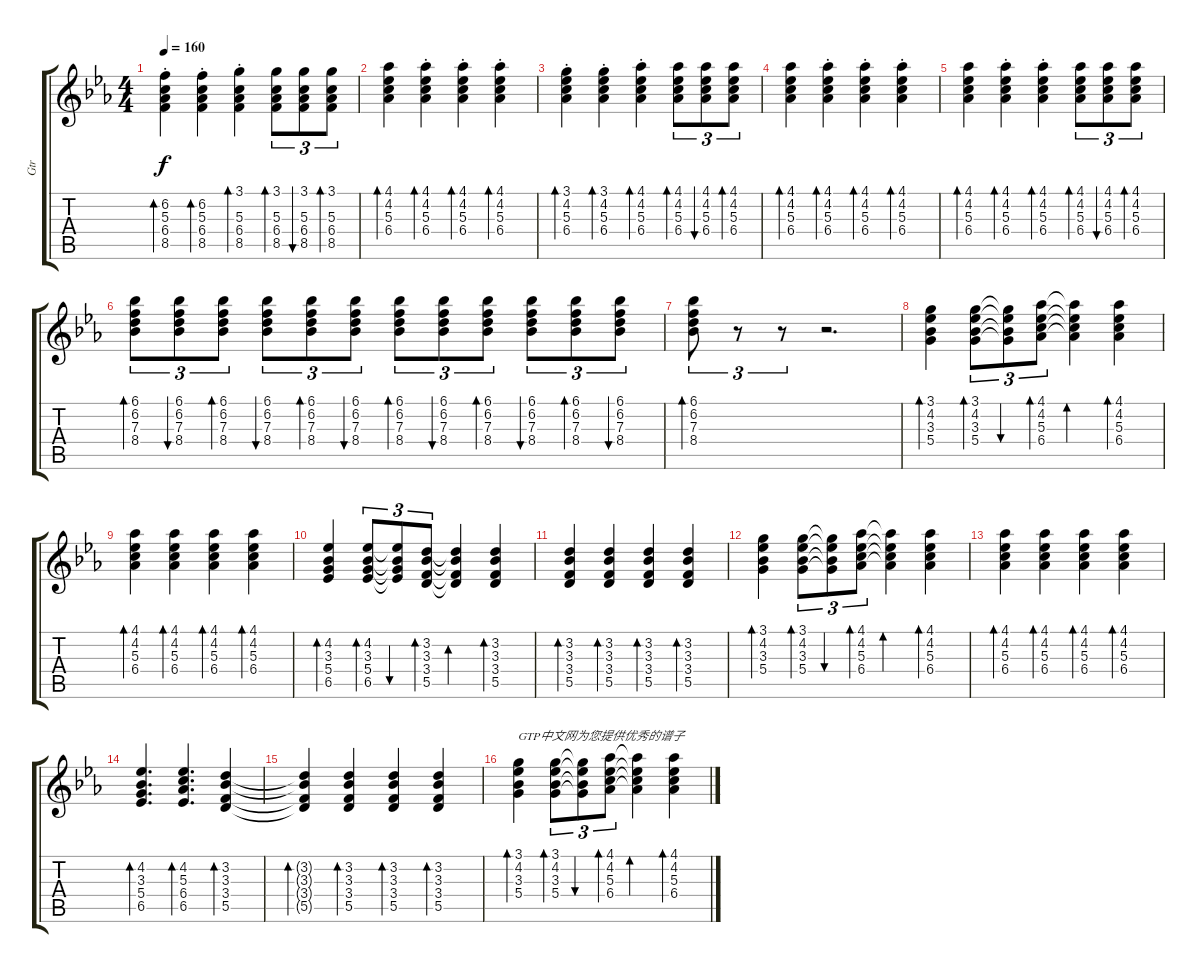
\track ("Gtr" "Gtr") {instrument overdrivenguitar}
\staff {score tabs}
\tuning (E4 B3 G3 D3 A2 E2) {hide}
\ts (4 4)
\tempo 160
\clef g2
\ks eb
(6.2{st} 5.3{st} 6.4{st} 8.5{st}).4{bd 60 dy f} (6.2{st} 5.3{st} 6.4{st} 8.5{st}).4{bd 60} (3.1{st} 5.3{st} 6.4{st} 8.5{st}).4{bd 60} (3.1 5.3 6.4 8.5).8{tu (3 2) bd 60} (3.1 5.3 6.4 8.5).8{tu (3 2) bu 60} (3.1 5.3 6.4 8.5).8{tu (3 2) bd 60} |
(4.1 4.2 5.3 6.4).4{bd 60} (4.1{st} 4.2{st} 5.3{st} 6.4{st}).4{bd 60} (4.1{st} 4.2{st} 5.3{st} 6.4{st}).4{bd 60} (4.1{st} 4.2{st} 5.3{st} 6.4{st}).4{bd 60} |
(3.1{st} 4.2{st} 5.3{st} 6.4{st}).4{bd 60} (3.1{st} 4.2{st} 5.3{st} 6.4{st}).4{bd 60} (4.1{st} 4.2{st} 5.3{st} 6.4{st}).4{bd 60} (4.1 4.2 5.3 6.4).8{tu (3 2) bd 60} (4.1 4.2 5.3 6.4).8{tu (3 2) bu 60} (4.1 4.2 5.3 6.4).8{tu (3 2) bd 60} |
(4.1 4.2 5.3 6.4).4{bd 60} (4.1{st} 4.2{st} 5.3{st} 6.4{st}).4{bd 60} (4.1{st} 4.2{st} 5.3{st} 6.4{st}).4{bd 60} (4.1{st} 4.2{st} 5.3{st} 6.4{st}).4{bd 60} |
(4.1 4.2 5.3 6.4).4{bd 60} (4.1{st} 4.2{st} 5.3{st} 6.4{st}).4{bd 60} (4.1{st} 4.2{st} 5.3{st} 6.4{st}).4{bd 60} (4.1 4.2 5.3 6.4).8{tu (3 2) bd 60} (4.1 4.2 5.3 6.4).8{tu (3 2) bu 60} (4.1 4.2 5.3 6.4).8{tu (3 2) bd 60} |
(6.1 6.2 7.3 8.4).8{tu (3 2) bd 60} (6.1 6.2 7.3 8.4).8{tu (3 2) bu 60} (6.1 6.2 7.3 8.4).8{tu (3 2) bd 60} (6.1 6.2 7.3 8.4).8{tu (3 2) bu 60} (6.1 6.2 7.3 8.4).8{tu (3 2) bd 60} (6.1 6.2 7.3 8.4).8{tu (3 2) bu 60} (6.1 6.2 7.3 8.4).8{tu (3 2) bd 60} (6.1 6.2 7.3 8.4).8{tu (3 2) bu 60} (6.1 6.2 7.3 8.4).8{tu (3 2) bd 60} (6.1 6.2 7.3 8.4).8{tu (3 2) bu 60} (6.1 6.2 7.3 8.4).8{tu (3 2) bd 60} (6.1 6.2 7.3 8.4).8{tu (3 2) bu 60} |
(6.1 6.2 7.3 8.4).8{tu (3 2) bd 60} r.8{tu (3 2)} r.8{tu (3 2)} r.2{d} |
(3.1 4.2 3.3 5.4).4{bd 60} (3.1 4.2 3.3 5.4).8{tu (3 2) bd 60} (3.1{t} 4.2{t} 3.3{t} 5.4{t}).8{tu (3 2) bu 60} (4.1 4.2 5.3 6.4).8{tu (3 2) bd 60} (4.1{t} 4.2{t} 5.3{t} 6.4{t}).4{bd 60} (4.1 4.2 5.3 6.4).4{bd 60} |
(4.1 4.2 5.3 6.4).4{bd 60} (4.1 4.2 5.3 6.4).4{bd 60} (4.1 4.2 5.3 6.4).4{bd 60} (4.1 4.2 5.3 6.4).4{bd 60} |
(4.2 3.3 5.4 6.5).4{bd 60} (4.2 3.3 5.4 6.5).8{tu (3 2) bd 60} (4.2{t} 3.3{t} 5.4{t} 6.5{t}).8{tu (3 2) bu 60} (3.2 3.3 3.4 5.5).8{tu (3 2) bd 60} (3.2{t} 3.3{t} 3.4{t} 5.5{t}).4{bd 60} (3.2 3.3 3.4 5.5).4{bd 60} |
(3.2 3.3 3.4 5.5).4{bd 60} (3.2 3.3 3.4 5.5).4{bd 60} (3.2 3.3 3.4 5.5).4{bd 60} (3.2 3.3 3.4 5.5).4{bd 60} |
(3.1 4.2 3.3 5.4).4{bd 60} (3.1 4.2 3.3 5.4).8{tu (3 2) bd 60} (3.1{t} 4.2{t} 3.3{t} 5.4{t}).8{tu (3 2) bu 60} (4.1 4.2 5.3 6.4).8{tu (3 2) bd 60} (4.1{t} 4.2{t} 5.3{t} 6.4{t}).4{bd 60} (4.1 4.2 5.3 6.4).4{bd 60} |
(4.1 4.2 5.3 6.4).4{bd 60} (4.1 4.2 5.3 6.4).4{bd 60} (4.1 4.2 5.3 6.4).4{bd 60} (4.1 4.2 5.3 6.4).4{bd 60} |
(4.2 3.3 5.4 6.5).4{d bd 60} (4.2 5.3 6.4 6.5).4{d bd 60} (3.2 3.3 3.4 5.5).4{bd 60} |
(3.2{t} 3.3{t} 3.4{t} 5.5{t}).4{bd 60} (3.2 3.3 3.4 5.5).4{bd 60} (3.2 3.3 3.4 5.5).4{bd 60} (3.2 3.3 3.4 5.5).4{bd 60} |
(3.1 4.2 3.3 5.4).4{bd 60 txt "GTP中文网为您提供优秀的谱子"} (3.1 4.2 3.3 5.4).8{tu (3 2) bd 60} (3.1{t} 4.2{t} 3.3{t} 5.4{t}).8{tu (3 2) bu 60} (4.1 4.2 5.3 6.4).8{tu (3 2) bd 60} (4.1{t} 4.2{t} 5.3{t} 6.4{t}).4{bd 60} (4.1 4.2 5.3 6.4).4{bd 60}
